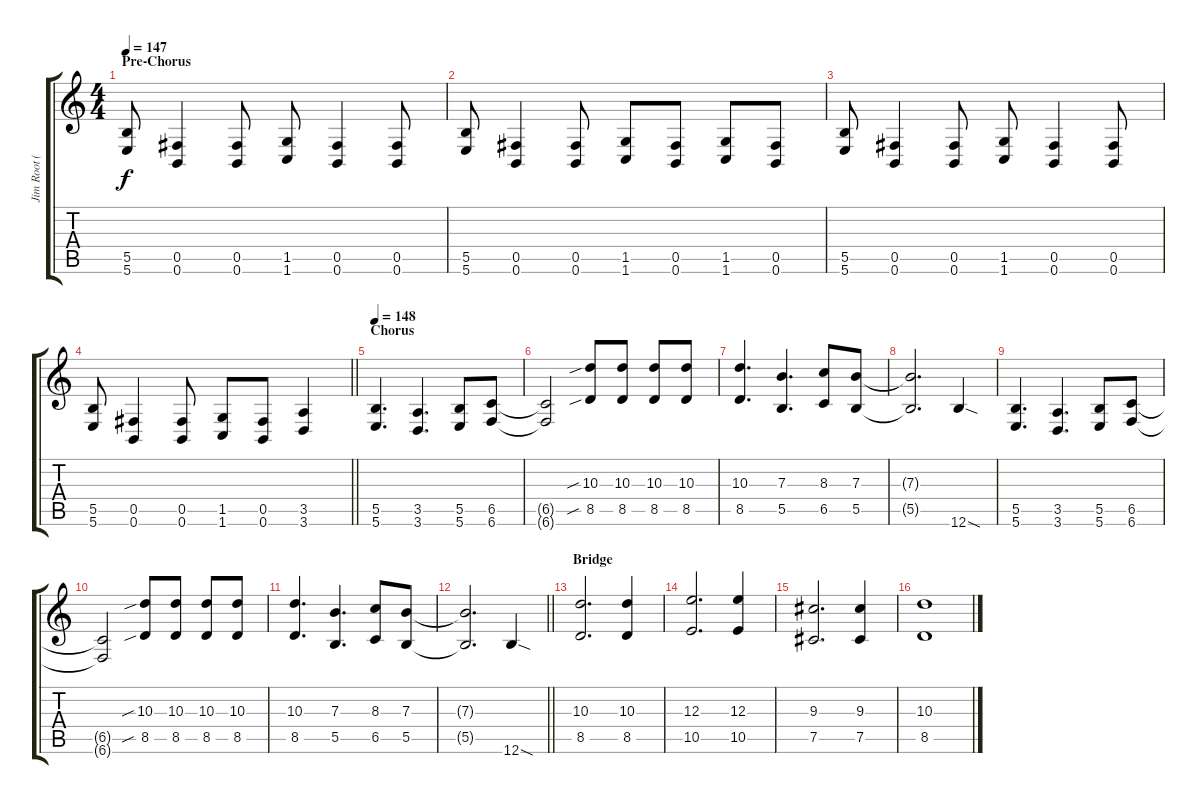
\track ("Jim Root (Rithm Guitar)" "Jim Root (") {instrument overdrivenguitar}
\staff {score tabs}
\tuning (Db4 Ab3 E3 B2 Gb2 B1) {hide}
\ts (4 4)
\section ("" "Pre-Chorus")
\tempo 147
\clef g2
\ks c
(5.5 5.6).8{dy f} (0.5 0.6).4 (0.5 0.6).8 (1.5 1.6).8 (0.5 0.6).4 (0.5 0.6).8 |
(5.5 5.6).8 (0.5 0.6).4 (0.5 0.6).8 (1.5 1.6).8 (0.5 0.6).8 (1.5 1.6).8 (0.5 0.6).8 |
(5.5 5.6).8 (0.5 0.6).4 (0.5 0.6).8 (1.5 1.6).8 (0.5 0.6).4 (0.5 0.6).8 |
\barLineRight lightlight
(5.5 5.6).8 (0.5 0.6).4 (0.5 0.6).8 (1.5 1.6).8 (0.5 0.6).8 (3.5 3.6).4 |
\section ("" "Chorus")
\tempo 148
(5.5 5.6).4{d} (3.5 3.6).4{d} (5.5 5.6).8 (6.5 6.6).8 |
(6.5{t} 6.6{t}).2 (10.3{sib} 8.5{sib}).8 (10.3 8.5).8 (10.3 8.5).8 (10.3 8.5).8 |
(10.3 8.5).4{d} (7.3 5.5).4{d} (8.3 6.5).8 (7.3 5.5).8 |
(7.3{t} 5.5{t}).2{d} 12.6{sod}.4 |
(5.5 5.6).4{d} (3.5 3.6).4{d} (5.5 5.6).8 (6.5 6.6).8 |
(6.5{t} 6.6{t}).2 (10.3{sib} 8.5{sib}).8 (10.3 8.5).8 (10.3 8.5).8 (10.3 8.5).8 |
(10.3 8.5).4{d} (7.3 5.5).4{d} (8.3 6.5).8 (7.3 5.5).8 |
\barLineRight lightlight
(7.3{t} 5.5{t}).2{d} 12.6{sod}.4 |
\section ("" "Bridge")
(10.3 8.5).2{d} (10.3 8.5).4 |
(12.3 10.5).2{d} (12.3 10.5).4 |
(9.3 7.5).2{d} (9.3 7.5).4 |
(10.3 8.5).1
